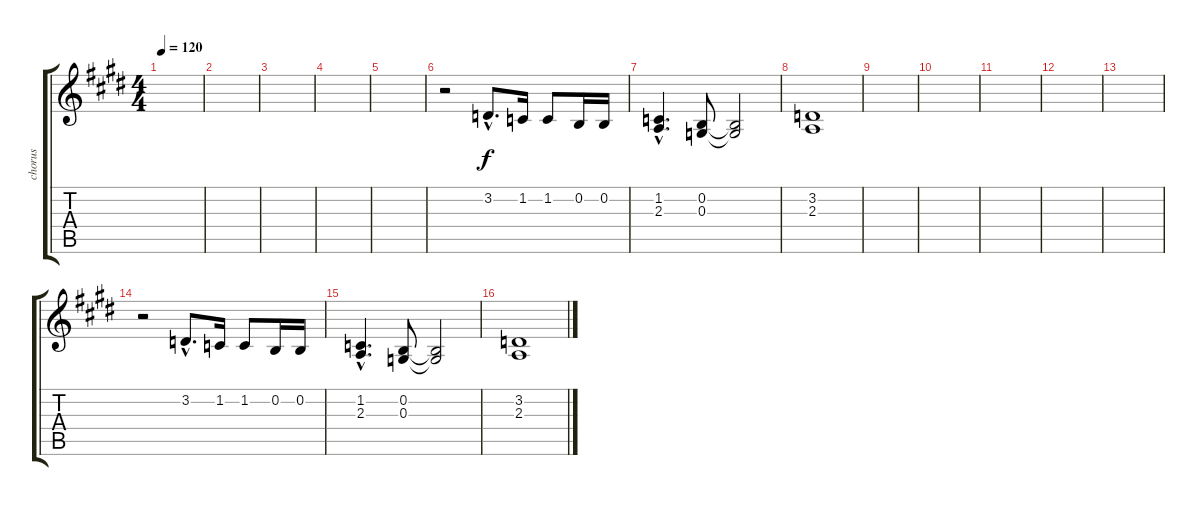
\track ("chorus" "chorus") {instrument accordion}
\staff {score tabs}
\tuning (E4 B3 G3 D3 A2 E2) {hide}
\ts (4 4)
\tempo 120
\clef g2
\ks e
|
|
|
|
|
r.2 3.2{hac}.8{d} 1.2.16 1.2.8 0.2.16 0.2.16 |
(1.2{hac} 2.3{hac}).4{d} (0.2 0.3).8 (0.2{t} 0.3{t}).2 |
(3.2 2.3).1 |
|
|
|
|
|
r.2 3.2{hac}.8{d} 1.2.16 1.2.8 0.2.16 0.2.16 |
(1.2{hac} 2.3{hac}).4{d} (0.2 0.3).8 (0.2{t} 0.3{t}).2 |
(3.2 2.3).1
